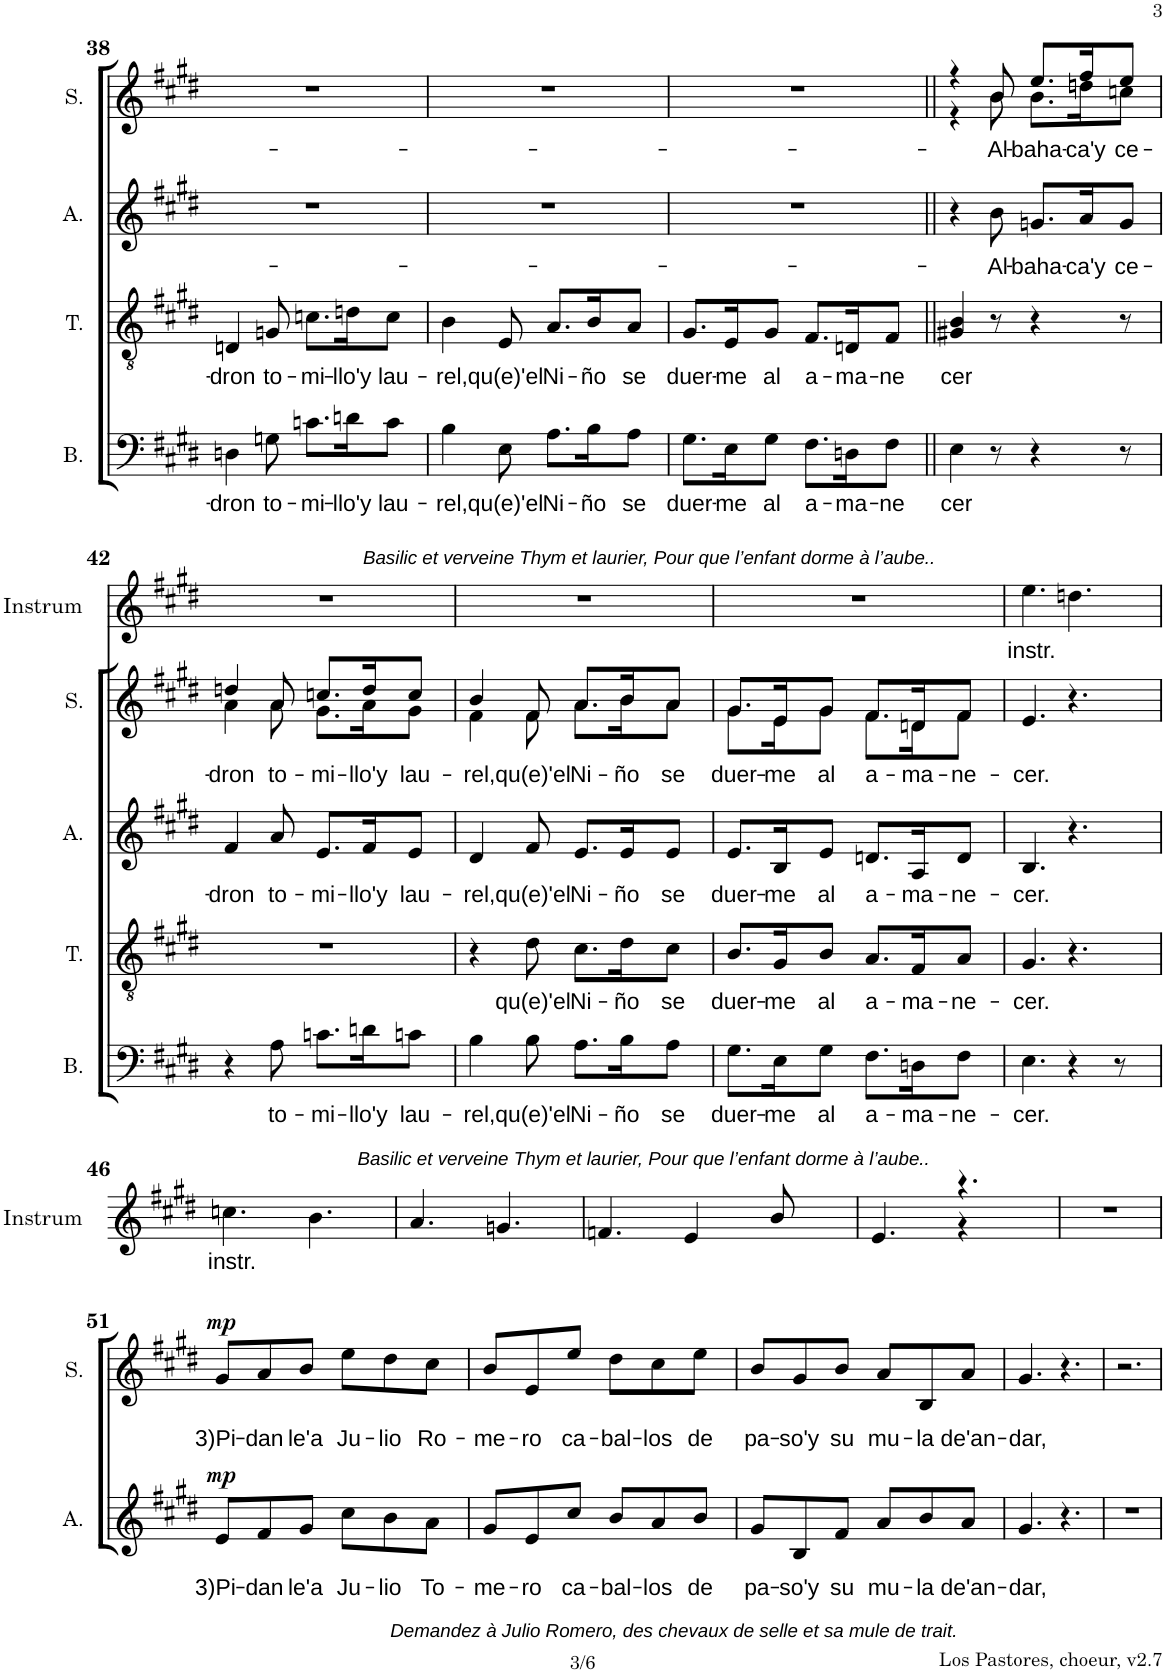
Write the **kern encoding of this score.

**kern	**text	**kern	**text	**kern	**text	**text	**dynam	**kern	**text	**text	**dynam	**kern	**text
*part5	*part5	*part4	*part4	*part3	*part3	*part3	*part3	*part2	*part2	*part2	*part2	*part1	*part1
*staff5	*staff5	*staff4	*staff4	*staff3	*staff3	*staff3	*staff3	*staff2	*staff2	*staff2	*staff2	*staff1	*staff1
*I"Basse	*	*I"Ténor	*	*I"Alto	*	*	*	*I"Soprano	*	*	*	*I"Inst	*
*I'B.	*	*I'T.	*	*I'A.	*	*	*	*I'S.	*	*	*	*	*
!!LO:PB:g=z
*clefF4	*	*clefGv2	*	*clefG2	*	*	*	*clefG2	*	*	*	*clefG2	*
*Trd7c12	*	*	*	*	*	*	*	*	*	*	*	*	*
*k[f#c#g#d#]	*	*k[f#c#g#d#]	*	*k[f#c#g#d#]	*	*	*	*k[f#c#g#d#]	*	*	*	*k[f#c#g#d#]	*
*M6/8	*	*M6/8	*	*M6/8	*	*	*	*M6/8	*	*	*	*M6/8	*
=38	=38	=38	=38	=38	=38	=38	=38	=38	=38	=38	=38	=38	=38
!LO:TX:b:i:t=Basilic et verveine Thym et laurier, Pour que l’enfant dorme à l’aube..	!	!	!	!	!	!	!	!	!	!	!	!	!
!	!LO:LY:b	!	!LO:LY:b	!	!	!	!	!	!	!	!	!	!
4Dn\	-dron	4Dn/	-dron	2.r	.	.	.	2.r	.	.	.	2.r	.
!	!LO:LY:b	!	!LO:LY:b	!	!	!	!	!	!	!	!	!	!
8Gn\	to-	8Gn/	to-	.	.	.	.	.	.	.	.	.	.
!	!LO:LY:b	!	!LO:LY:b	!	!	!	!	!	!	!	!	!	!
8.cn\L	-mi-	8.cn\L	-mi-	.	.	.	.	.	.	.	.	.	.
!	!LO:LY:b	!	!LO:LY:b	!	!	!	!	!	!	!	!	!	!
16dn\K	-llo'y	16dn\K	-llo'y	.	.	.	.	.	.	.	.	.	.
!	!LO:LY:b	!	!LO:LY:b	!	!	!	!	!	!	!	!	!	!
8c\J	lau-	8c\J	lau-	.	.	.	.	.	.	.	.	.	.
=39	=39	=39	=39	=39	=39	=39	=39	=39	=39	=39	=39	=39	=39
!	!LO:LY:b	!	!LO:LY:b	!	!	!	!	!	!	!	!	!	!
4B\	-rel,	4B\	-rel,	2.r	.	.	.	2.r	.	.	.	2.r	.
!	!LO:LY:b	!	!LO:LY:b	!	!	!	!	!	!	!	!	!	!
8E\	qu(e)'el	8E/	qu(e)'el	.	.	.	.	.	.	.	.	.	.
!	!LO:LY:b	!	!LO:LY:b	!	!	!	!	!	!	!	!	!	!
8.A\L	Ni-	8.A/L	Ni-	.	.	.	.	.	.	.	.	.	.
!	!LO:LY:b	!	!LO:LY:b	!	!	!	!	!	!	!	!	!	!
16B\K	-ño	16B/K	-ño	.	.	.	.	.	.	.	.	.	.
!	!LO:LY:b	!	!LO:LY:b	!	!	!	!	!	!	!	!	!	!
8A\J	se	8A/J	se	.	.	.	.	.	.	.	.	.	.
=40	=40	=40	=40	=40	=40	=40	=40	=40	=40	=40	=40	=40	=40
!	!LO:LY:b	!	!LO:LY:b	!	!	!	!	!	!	!	!	!	!
8.G#\L	duer-	8.G#/L	duer-	2.r	.	.	.	2.r	.	.	.	2.r	.
!	!LO:LY:b	!	!LO:LY:b	!	!	!	!	!	!	!	!	!	!
16E\K	-me	16E/K	-me	.	.	.	.	.	.	.	.	.	.
!	!LO:LY:b	!	!LO:LY:b	!	!	!	!	!	!	!	!	!	!
8G#\J	al	8G#/J	al	.	.	.	.	.	.	.	.	.	.
!	!LO:LY:b	!	!LO:LY:b	!	!	!	!	!	!	!	!	!	!
8.F#\L	a-	8.F#/L	a-	.	.	.	.	.	.	.	.	.	.
!	!LO:LY:b	!	!LO:LY:b	!	!	!	!	!	!	!	!	!	!
16Dn\K	-ma-	16Dn/K	-ma-	.	.	.	.	.	.	.	.	.	.
!	!LO:LY:b	!	!LO:LY:b	!	!	!	!	!	!	!	!	!	!
8F#\J	-ne	8F#/J	-ne	.	.	.	.	.	.	.	.	.	.
=41||	=41||	=41||	=41||	=41||	=41||	=41||	=41||	=41||	=41||	=41||	=41||	=41||	=41||
!	!LO:LY:b	!	!LO:LY:b	!	!	!	!	!	!	!	!	!	!
*	*	*	*	*	*	*	*	*^	*	*	*	*	*
4E\	cer	4G#X/ 4B/	cer	4r	.	.	.	4r	4r	.	.	.	2.r	.
!	!	!	!	!	!LO:LY:b	!	!	!	!	!LO:LY:b	!	!	!	!
8r	.	8r	.	8b\	Al-	.	.	8b/	8b\	Al-	.	.	.	.
!	!	!	!	!	!LO:LY:b	!	!	!	!	!LO:LY:b	!	!	!	!
4r	.	4r	.	8.gn/L	-baha-	.	.	8.ee/L	8.b\L	-baha-	.	.	.	.
!	!	!	!	!	!LO:LY:b	!	!	!	!	!LO:LY:b	!	!	!	!
.	.	.	.	16a/K	-ca'y	.	.	16ff#/K	16ddn\K	-ca'y	.	.	.	.
!	!	!	!	!	!LO:LY:b	!	!	!	!	!LO:LY:b	!	!	!	!
8r	.	8r	.	8g/J	ce-	.	.	8ee/J	8ccn\J	ce-	.	.	.	.
!!LO:LB:g=z
=42	=42	=42	=42	=42	=42	=42	=42	=42	=42	=42	=42	=42	=42	=42
!	!	!	!	!	!LO:LY:b	!	!	!	!	!LO:LY:b	!	!	!	!
4r	.	2.r	.	4f#/	-dron	.	.	4ddn/	4a\	-dron	.	.	2.r	.
!LO:TX:b:i:t=Basilic et verveine Thym et laurier, Pour que l’enfant dorme à l’aube..	!	!	!	!	!	!	!	!	!	!	!	!	!	!
!	!LO:LY:b	!	!	!	!LO:LY:b	!	!	!	!	!LO:LY:b	!	!	!	!
8A\	to-	.	.	8a/	to-	.	.	8a/	8a\	to-	.	.	.	.
!	!LO:LY:b	!	!	!	!LO:LY:b	!	!	!	!	!LO:LY:b	!	!	!	!
8.cn\L	-mi-	.	.	8.e/L	-mi-	.	.	8.ccn/L	8.g#\L	-mi-	.	.	.	.
!	!LO:LY:b	!	!	!	!LO:LY:b	!	!	!	!	!LO:LY:b	!	!	!	!
16dn\K	-llo'y	.	.	16f#/K	-llo'y	.	.	16dd/K	16a\K	-llo'y	.	.	.	.
!	!LO:LY:b	!	!	!	!LO:LY:b	!	!	!	!	!LO:LY:b	!	!	!	!
8cn\J	lau-	.	.	8e/J	lau-	.	.	8cc/J	8g#\J	lau-	.	.	.	.
=43	=43	=43	=43	=43	=43	=43	=43	=43	=43	=43	=43	=43	=43	=43
!	!LO:LY:b	!	!	!	!LO:LY:b	!	!	!	!	!LO:LY:b	!	!	!	!
4B\	-rel,	4r	.	4d#/	-rel,	.	.	4b/	4f#\	-rel,	.	.	2.r	.
!	!LO:LY:b	!	!LO:LY:b	!	!LO:LY:b	!	!	!	!	!LO:LY:b	!	!	!	!
8B\	qu(e)'el	8d#\	qu(e)'el	8f#/	qu(e)'el	.	.	8f#/	8f#\	qu(e)'el	.	.	.	.
!	!LO:LY:b	!	!LO:LY:b	!	!LO:LY:b	!	!	!	!	!LO:LY:b	!	!	!	!
8.A\L	Ni-	8.c#\L	Ni-	8.e/L	Ni-	.	.	8.a/L	8.a\L	Ni-	.	.	.	.
!	!LO:LY:b	!	!LO:LY:b	!	!LO:LY:b	!	!	!	!	!LO:LY:b	!	!	!	!
16B\K	-ño	16d#\K	-ño	16e/K	-ño	.	.	16b/K	16b\K	-ño	.	.	.	.
!	!LO:LY:b	!	!LO:LY:b	!	!LO:LY:b	!	!	!	!	!LO:LY:b	!	!	!	!
8A\J	se	8c#\J	se	8e/J	se	.	.	8a/J	8a\J	se	.	.	.	.
=44	=44	=44	=44	=44	=44	=44	=44	=44	=44	=44	=44	=44	=44	=44
!	!LO:LY:b	!	!LO:LY:b	!	!LO:LY:b	!	!	!	!	!LO:LY:b	!	!	!	!
8.G#\L	duer-	8.B/L	duer-	8.e/L	duer-	.	.	8.g#/L	8.g#\L	duer-	.	.	2.r	.
!	!LO:LY:b	!	!LO:LY:b	!	!LO:LY:b	!	!	!	!	!LO:LY:b	!	!	!	!
16E\K	-me	16G#/K	-me	16B/K	-me	.	.	16e/K	16e\K	-me	.	.	.	.
!	!LO:LY:b	!	!LO:LY:b	!	!LO:LY:b	!	!	!	!	!LO:LY:b	!	!	!	!
8G#\J	al	8B/J	al	8e/J	al	.	.	8g#/J	8g#\J	al	.	.	.	.
!	!LO:LY:b	!	!LO:LY:b	!	!LO:LY:b	!	!	!	!	!LO:LY:b	!	!	!	!
8.F#\L	a-	8.A/L	a-	8.dn/L	a-	.	.	8.f#/L	8.f#\L	a-	.	.	.	.
!	!LO:LY:b	!	!LO:LY:b	!	!LO:LY:b	!	!	!	!	!LO:LY:b	!	!	!	!
16Dn\K	-ma-	16F#/K	-ma-	16A/K	-ma-	.	.	16dn/K	16d\K	-ma-	.	.	.	.
!	!LO:LY:b	!	!LO:LY:b	!	!LO:LY:b	!	!	!	!	!LO:LY:b	!	!	!	!
8F#\J	-ne-	8A/J	-ne-	8d/J	-ne-	.	.	8f#/J	8f#\J	-ne-	.	.	.	.
=45	=45	=45	=45	=45	=45	=45	=45	=45	=45	=45	=45	=45	=45	=45
!	!LO:LY:b	!	!LO:LY:b	!	!LO:LY:b	!	!	!	!	!LO:LY:b	!	!	!	!LO:LY:b
*	*	*	*	*	*	*	*	*v	*v	*	*	*	*	*
4.E\	-cer.	4.G#/	-cer.	4.B/	-cer.	.	.	4.e/	-cer.	.	.	4.ee\	instr.
4r	.	4.r	.	4.r	.	.	.	4.r	.	.	.	4.ddn\	.
8r	.	.	.	.	.	.	.	.	.	.	.	.	.
!!LO:LB:g=z
=46	=46	=46	=46	=46	=46	=46	=46	=46	=46	=46	=46	=46	=46
!	!	!	!	!	!	!	!	!	!	!	!	!	!LO:LY:b
2.r	.	2.r	.	2.r	.	.	.	2.r	.	.	.	4.ccn\	instr.
.	.	.	.	.	.	.	.	.	.	.	.	4.b\	.
=47	=47	=47	=47	=47	=47	=47	=47	=47	=47	=47	=47	=47	=47
2.r	.	2.r	.	2.r	.	.	.	2.r	.	.	.	4.a/	.
.	.	.	.	.	.	.	.	.	.	.	.	4.gn/	.
=48	=48	=48	=48	=48	=48	=48	=48	=48	=48	=48	=48	=48	=48
2.r	.	2.r	.	2.r	.	.	.	2.r	.	.	.	4.fn/	.
.	.	.	.	.	.	.	.	.	.	.	.	4e/	.
.	.	.	.	.	.	.	.	.	.	.	.	8b/	.
=49	=49	=49	=49	=49	=49	=49	=49	=49	=49	=49	=49	=49	=49
*	*	*	*	*	*	*	*	*	*	*	*	*^	*
2.r	.	2.r	.	2.r	.	.	.	2.r	.	.	.	4.e/	4.ryy	.
.	.	.	.	.	.	.	.	.	.	.	.	4.r	4r	.
.	.	.	.	.	.	.	.	.	.	.	.	.	8ryy	.
*	*	*	*	*	*	*	*	*	*	*	*	*v	*v	*
=50	=50	=50	=50	=50	=50	=50	=50	=50	=50	=50	=50	=50	=50
2.r	.	2.r	.	2.r	.	.	.	2.r	.	.	.	2.r	.
!!LO:LB:g=z
=51	=51	=51	=51	=51	=51	=51	=51	=51	=51	=51	=51	=51	=51
!	!	!	!	!LO:TX:b:i:t=Demandez à Julio Romero, des chevaux de selle et sa mule de trait.	!	!	!	!	!	!	!	!	!
!	!	!	!	!	!	!LO:LY:b	!LO:DY:a	!	!	!LO:LY:b	!LO:DY:a	!	!
2.r	.	2.r	.	8e/L	.	3)Pi-	mp	8g#/L	.	3)Pi-	mp	2.r	.
!	!	!	!	!	!	!LO:LY:b	!	!	!	!LO:LY:b	!	!	!
.	.	.	.	8f#/	.	-dan	.	8a/	.	-dan	.	.	.
!	!	!	!	!	!	!LO:LY:b	!	!	!	!LO:LY:b	!	!	!
.	.	.	.	8g#/J	.	le'a	.	8b/J	.	le'a	.	.	.
!	!	!	!	!	!	!LO:LY:b	!	!	!	!LO:LY:b	!	!	!
.	.	.	.	8cc#\L	.	Ju-	.	8ee\L	.	Ju-	.	.	.
!	!	!	!	!	!	!LO:LY:b	!	!	!	!LO:LY:b	!	!	!
.	.	.	.	8b\	.	-lio	.	8dd#\	.	-lio	.	.	.
!	!	!	!	!	!	!LO:LY:b	!	!	!	!LO:LY:b	!	!	!
.	.	.	.	8a\J	.	To-	.	8cc#\J	.	Ro-	.	.	.
=52	=52	=52	=52	=52	=52	=52	=52	=52	=52	=52	=52	=52	=52
!	!	!	!	!	!	!LO:LY:b	!	!	!	!LO:LY:b	!	!	!
2.r	.	2.r	.	8g#/L	.	-me-	.	8b/L	.	-me-	.	2.r	.
!	!	!	!	!	!	!LO:LY:b	!	!	!	!LO:LY:b	!	!	!
.	.	.	.	8e/	.	-ro	.	8e/	.	-ro	.	.	.
!	!	!	!	!	!	!LO:LY:b	!	!	!	!LO:LY:b	!	!	!
.	.	.	.	8cc#/J	.	ca-	.	8ee/J	.	ca-	.	.	.
!	!	!	!	!	!	!LO:LY:b	!	!	!	!LO:LY:b	!	!	!
.	.	.	.	8b/L	.	-bal-	.	8dd#\L	.	-bal-	.	.	.
!	!	!	!	!	!	!LO:LY:b	!	!	!	!LO:LY:b	!	!	!
.	.	.	.	8a/	.	-los	.	8cc#\	.	-los	.	.	.
!	!	!	!	!	!	!LO:LY:b	!	!	!	!LO:LY:b	!	!	!
.	.	.	.	8b/J	.	de	.	8ee\J	.	de	.	.	.
=53	=53	=53	=53	=53	=53	=53	=53	=53	=53	=53	=53	=53	=53
!	!	!	!	!	!	!LO:LY:b	!	!	!	!LO:LY:b	!	!	!
2.r	.	2.r	.	8g#/L	.	pa-	.	8b/L	.	pa-	.	2.r	.
!	!	!	!	!	!	!LO:LY:b	!	!	!	!LO:LY:b	!	!	!
.	.	.	.	8B/	.	-so'y	.	8g#/	.	-so'y	.	.	.
!	!	!	!	!	!	!LO:LY:b	!	!	!	!LO:LY:b	!	!	!
.	.	.	.	8f#/J	.	su	.	8b/J	.	su	.	.	.
!	!	!	!	!	!	!LO:LY:b	!	!	!	!LO:LY:b	!	!	!
.	.	.	.	8a/L	.	mu-	.	8a/L	.	mu-	.	.	.
!	!	!	!	!	!	!LO:LY:b	!	!	!	!LO:LY:b	!	!	!
.	.	.	.	8b/	.	-la	.	8B/	.	-la	.	.	.
!	!	!	!	!	!	!LO:LY:b	!	!	!	!LO:LY:b	!	!	!
.	.	.	.	8a/J	.	de'an-	.	8a/J	.	de'an-	.	.	.
=54	=54	=54	=54	=54	=54	=54	=54	=54	=54	=54	=54	=54	=54
!	!	!	!	!	!	!LO:LY:b	!	!	!	!LO:LY:b	!	!	!
2.r	.	2.r	.	4.g#/	.	-dar,	.	4.g#/	.	-dar,	.	2.r	.
.	.	.	.	4.r	.	.	.	4.r	.	.	.	.	.
=55	=55	=55	=55	=55	=55	=55	=55	=55	=55	=55	=55	=55	=55
2.r	.	2.r	.	2.r	.	.	.	2.r	.	.	.	2.r	.
=	=	=	=	=	=	=	=	=	=	=	=	=	=
*-	*-	*-	*-	*-	*-	*-	*-	*-	*-	*-	*-	*-	*-
